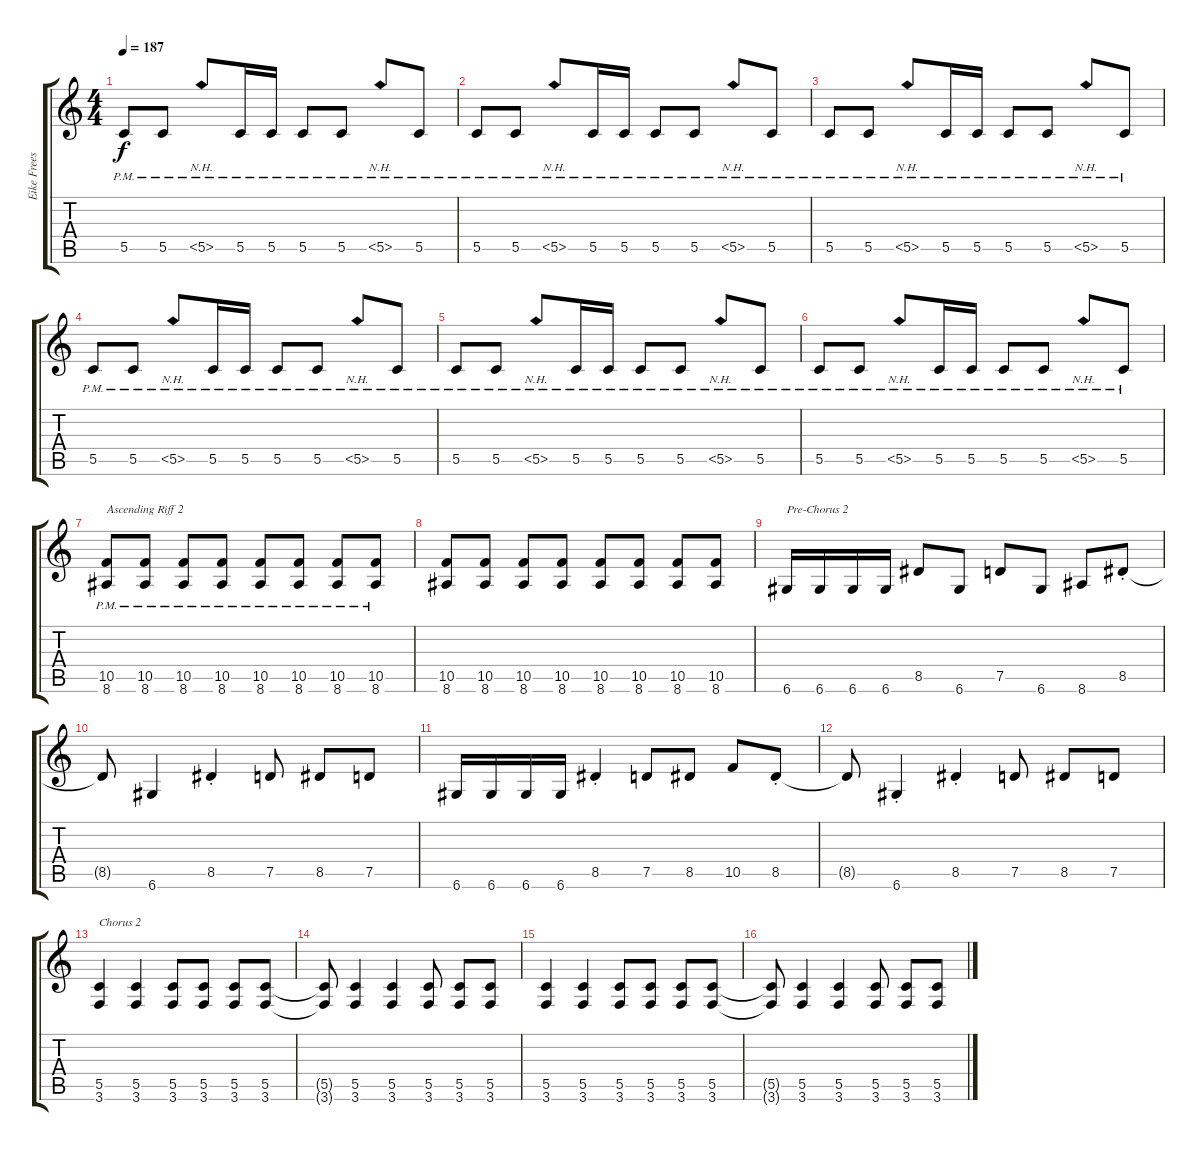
\track ("Eike Freese - Rythm" "Eike Frees") {instrument distortionguitar}
\staff {score tabs}
\tuning (D4 A3 F3 C3 G2 D2) {hide}
\ts (4 4)
\tempo 187
\clef g2
\ks c
5.5{pm}.8{dy f} 5.5{pm}.8 5.5{nh pm}.8 5.5{pm}.16 5.5{pm}.16 5.5{pm}.8 5.5{pm}.8 5.5{nh pm}.8 5.5{pm}.8 |
5.5{pm}.8 5.5{pm}.8 5.5{nh pm}.8 5.5{pm}.16 5.5{pm}.16 5.5{pm}.8 5.5{pm}.8 5.5{nh pm}.8 5.5{pm}.8 |
5.5{pm}.8 5.5{pm}.8 5.5{nh pm}.8 5.5{pm}.16 5.5{pm}.16 5.5{pm}.8 5.5{pm}.8 5.5{nh pm}.8 5.5{pm}.8 |
5.5{pm}.8 5.5{pm}.8 5.5{nh pm}.8 5.5{pm}.16 5.5{pm}.16 5.5{pm}.8 5.5{pm}.8 5.5{nh pm}.8 5.5{pm}.8 |
5.5{pm}.8 5.5{pm}.8 5.5{nh pm}.8 5.5{pm}.16 5.5{pm}.16 5.5{pm}.8 5.5{pm}.8 5.5{nh pm}.8 5.5{pm}.8 |
5.5{pm}.8 5.5{pm}.8 5.5{nh pm}.8 5.5{pm}.16 5.5{pm}.16 5.5{pm}.8 5.5{pm}.8 5.5{nh pm}.8 5.5{pm}.8 |
(10.5{pm} 8.6{pm}).8{txt "Ascending Riff 2"} (10.5{pm} 8.6{pm}).8 (10.5{pm} 8.6{pm}).8 (10.5{pm} 8.6{pm}).8 (10.5{pm} 8.6{pm}).8 (10.5{pm} 8.6{pm}).8 (10.5{pm} 8.6{pm}).8 (10.5{pm} 8.6{pm}).8 |
(10.5 8.6).8 (10.5 8.6).8 (10.5 8.6).8 (10.5 8.6).8 (10.5 8.6).8 (10.5 8.6).8 (10.5 8.6).8 (10.5 8.6).8 |
6.6.16{txt "Pre-Chorus 2"} 6.6.16 6.6.16 6.6.16 8.5.8 6.6.8 7.5.8 6.6.8 8.6.8 8.5{st}.8 |
8.5{t}.8 6.6.4 8.5{st}.4 7.5.8 8.5.8 7.5.8 |
6.6.16 6.6.16 6.6.16 6.6.16 8.5{st}.4 7.5.8 8.5.8 10.5.8 8.5{st}.8 |
8.5{t}.8 6.6{st}.4 8.5{st}.4 7.5.8 8.5.8 7.5.8 |
(5.5 3.6).4{txt "Chorus 2" volume 12} (5.5 3.6).4 (5.5 3.6).8 (5.5 3.6).8 (5.5 3.6).8 (5.5 3.6).8 |
(5.5{t} 3.6{t}).8 (5.5 3.6).4 (5.5 3.6).4 (5.5 3.6).8 (5.5 3.6).8 (5.5 3.6).8 |
(5.5 3.6).4 (5.5 3.6).4 (5.5 3.6).8 (5.5 3.6).8 (5.5 3.6).8 (5.5 3.6).8 |
(5.5{t} 3.6{t}).8 (5.5 3.6).4 (5.5 3.6).4 (5.5 3.6).8 (5.5 3.6).8 (5.5 3.6).8
